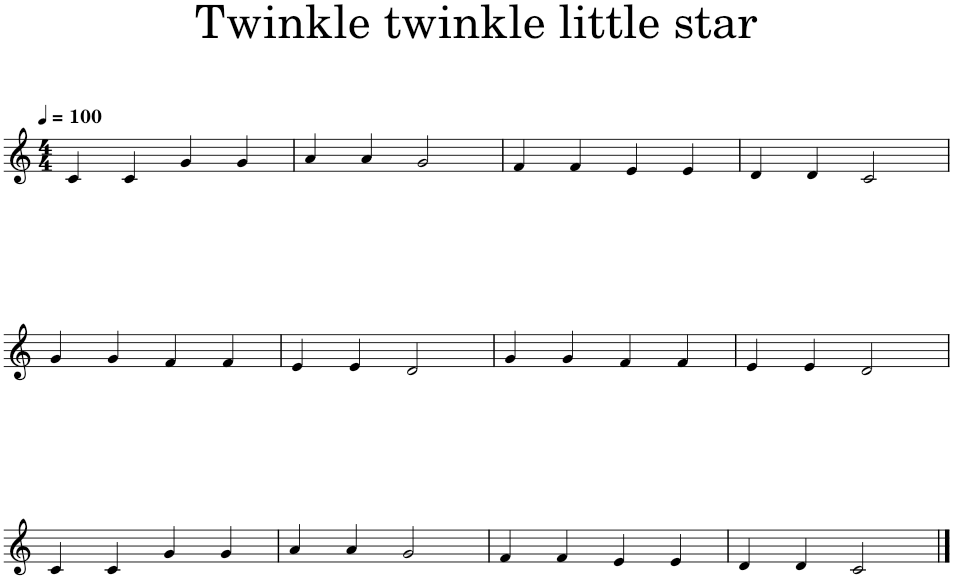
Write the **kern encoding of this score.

**kern
*part1
*staff1
*I"Piano
*I'Pno.
*clefG2
*k[]
*M4/4
*MM100
=1
4c/
4c/
4g/
4g/
=2
4a/
4a/
2g/
=3
4f/
4f/
4e/
4e/
=4
4d/
4d/
2c/
!!LO:LB:g=z
=5
4g/
4g/
4f/
4f/
=6
4e/
4e/
2d/
=7
4g/
4g/
4f/
4f/
=8
4e/
4e/
2d/
!!LO:LB:g=z
=9
4c/
4c/
4g/
4g/
=10
4a/
4a/
2g/
=11
4f/
4f/
4e/
4e/
=12
4d/
4d/
2c/
==
*-
